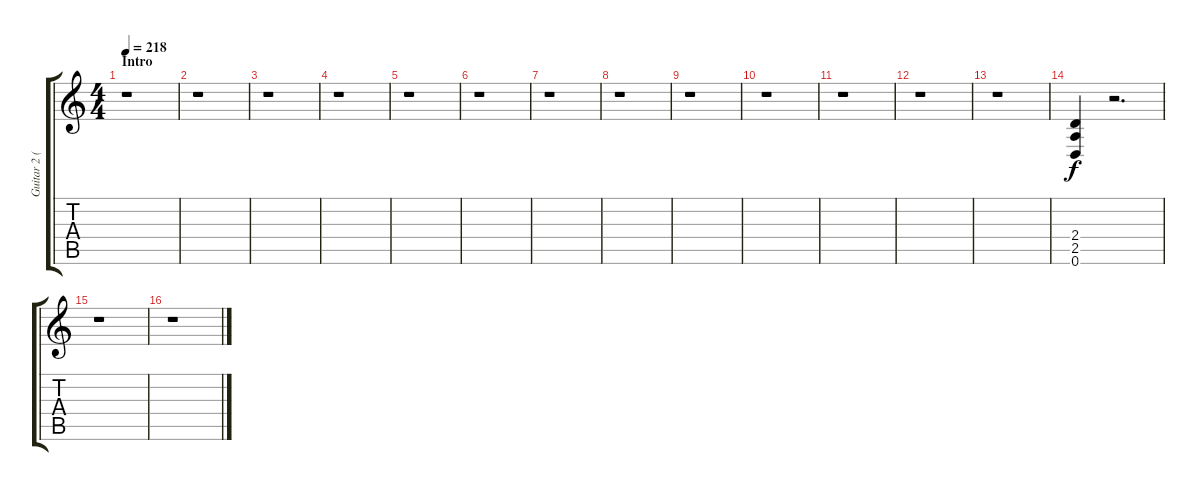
\track ("Guitar 2 (Ale)" "Guitar 2 (") {instrument distortionguitar}
\staff {score tabs}
\tuning (D4 A3 F3 C3 G2 D2) {hide}
\ts (4 4)
\section ("" "Intro")
\tempo 218
\clef g2
\ks c
r.1{dy f instrument distortionguitar} |
r.1 |
r.1 |
r.1 |
r.1 |
r.1 |
r.1 |
r.1 |
r.1 |
r.1 |
r.1 |
r.1 |
r.1 |
(2.4 2.5 0.6).4 r.2{d} |
r.1 |
r.1
